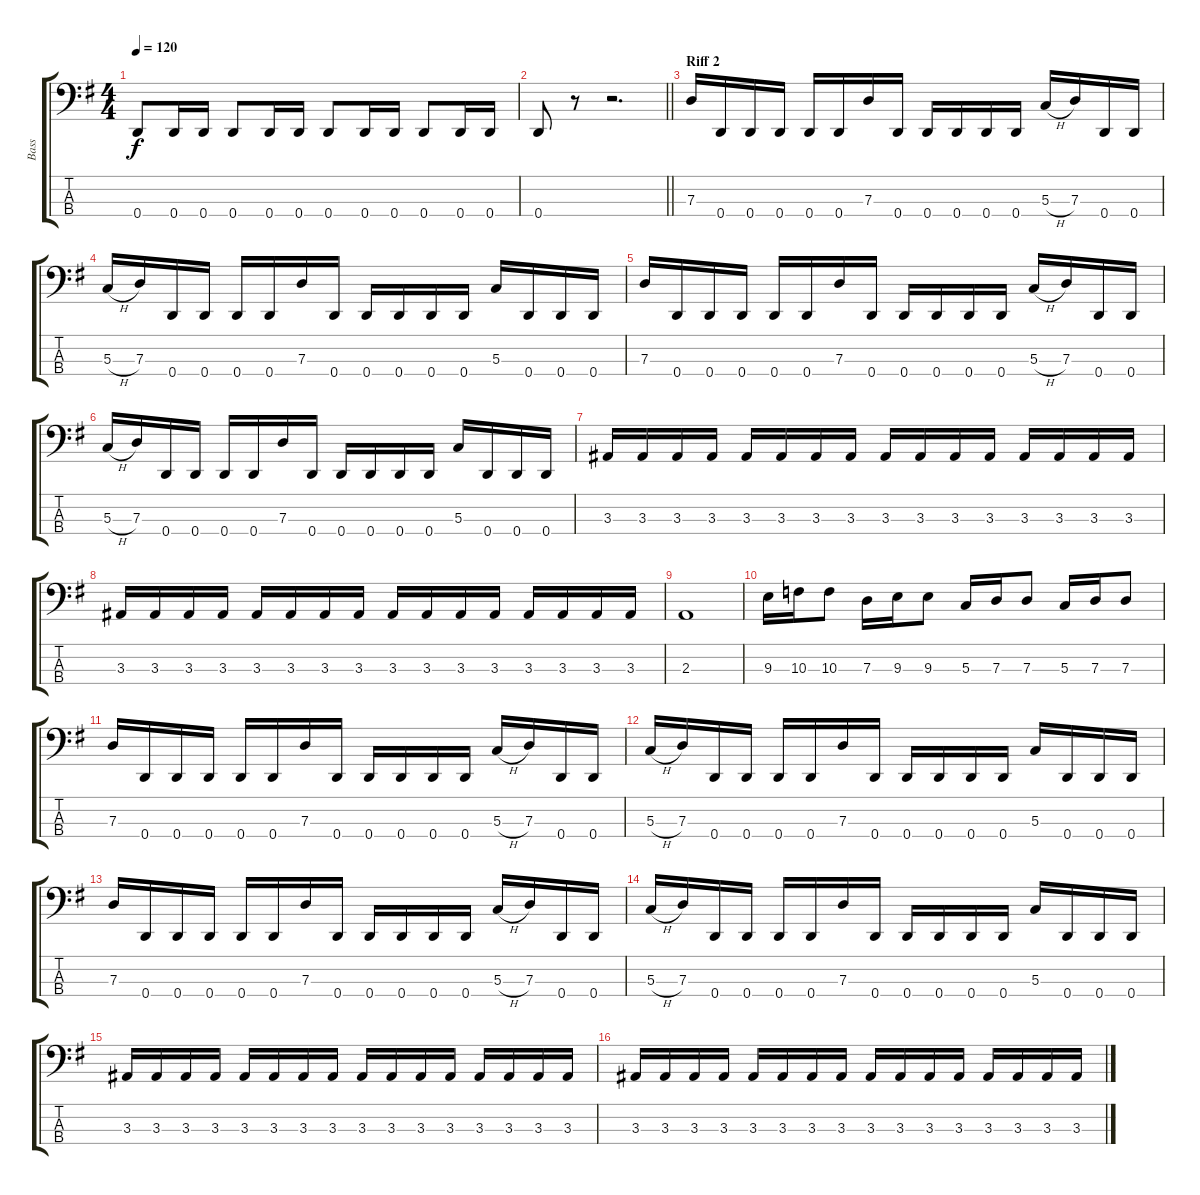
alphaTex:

\track ("Bass" "Bass") {instrument electricbassfinger}
\staff {score tabs}
\tuning (F2 C2 G1 D1) {hide}
\ts (4 4)
\tempo 120
\clef f4
\ks eminor
0.4.8{dy f} 0.4.16 0.4.16 0.4.8 0.4.16 0.4.16 0.4.8 0.4.16 0.4.16 0.4.8 0.4.16 0.4.16 |
\barLineRight lightlight
0.4.8 r.8 r.2{d} |
\section ("" "Riff 2")
7.3.16 0.4.16 0.4.16 0.4.16 0.4.16 0.4.16 7.3.16 0.4.16 0.4.16 0.4.16 0.4.16 0.4.16 5.3{h}.16 7.3.16 0.4.16 0.4.16 |
5.3{h}.16 7.3.16 0.4.16 0.4.16 0.4.16 0.4.16 7.3.16 0.4.16 0.4.16 0.4.16 0.4.16 0.4.16 5.3.16 0.4.16 0.4.16 0.4.16 |
7.3.16 0.4.16 0.4.16 0.4.16 0.4.16 0.4.16 7.3.16 0.4.16 0.4.16 0.4.16 0.4.16 0.4.16 5.3{h}.16 7.3.16 0.4.16 0.4.16 |
5.3{h}.16 7.3.16 0.4.16 0.4.16 0.4.16 0.4.16 7.3.16 0.4.16 0.4.16 0.4.16 0.4.16 0.4.16 5.3.16 0.4.16 0.4.16 0.4.16 |
3.3.16 3.3.16 3.3.16 3.3.16 3.3.16 3.3.16 3.3.16 3.3.16 3.3.16 3.3.16 3.3.16 3.3.16 3.3.16 3.3.16 3.3.16 3.3.16 |
3.3.16 3.3.16 3.3.16 3.3.16 3.3.16 3.3.16 3.3.16 3.3.16 3.3.16 3.3.16 3.3.16 3.3.16 3.3.16 3.3.16 3.3.16 3.3.16 |
2.3.1 |
9.3.16 10.3.16 10.3.8 7.3.16 9.3.16 9.3.8 5.3.16 7.3.16 7.3.8 5.3.16 7.3.16 7.3.8 |
7.3.16 0.4.16 0.4.16 0.4.16 0.4.16 0.4.16 7.3.16 0.4.16 0.4.16 0.4.16 0.4.16 0.4.16 5.3{h}.16 7.3.16 0.4.16 0.4.16 |
5.3{h}.16 7.3.16 0.4.16 0.4.16 0.4.16 0.4.16 7.3.16 0.4.16 0.4.16 0.4.16 0.4.16 0.4.16 5.3.16 0.4.16 0.4.16 0.4.16 |
7.3.16 0.4.16 0.4.16 0.4.16 0.4.16 0.4.16 7.3.16 0.4.16 0.4.16 0.4.16 0.4.16 0.4.16 5.3{h}.16 7.3.16 0.4.16 0.4.16 |
5.3{h}.16 7.3.16 0.4.16 0.4.16 0.4.16 0.4.16 7.3.16 0.4.16 0.4.16 0.4.16 0.4.16 0.4.16 5.3.16 0.4.16 0.4.16 0.4.16 |
3.3.16 3.3.16 3.3.16 3.3.16 3.3.16 3.3.16 3.3.16 3.3.16 3.3.16 3.3.16 3.3.16 3.3.16 3.3.16 3.3.16 3.3.16 3.3.16 |
3.3.16 3.3.16 3.3.16 3.3.16 3.3.16 3.3.16 3.3.16 3.3.16 3.3.16 3.3.16 3.3.16 3.3.16 3.3.16 3.3.16 3.3.16 3.3.16
